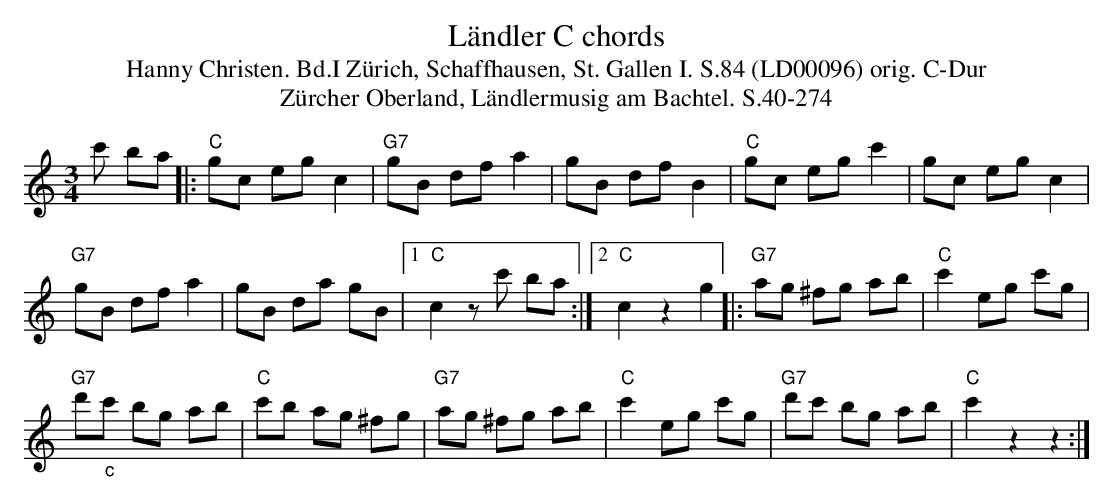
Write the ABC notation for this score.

X:1
T: L\"andler C chords
T:Hanny Christen. Bd.I Zürich, Schaffhausen, St. Gallen I. S.84 (LD00096) orig. C-Dur
T: Z\"urcher Oberland, L\"andlermusig am Bachtel. S.40-274
M:3/4
L:1/8
K:C %%MIDI gchordon
c' ba |: "C"gc egc2 | "G7"gB dfa2 |  gB dfB2 | "C"gc egc'2 | gc egc2 |
"G7"gB dfa2 | gB da gB |1 "C"c2zc' ba :|2 "C"c2z2g2 |: "G7"ag ^fg ab | "C"c'2eg c'g |
"G7"d'"_c"c' bg ab | "C"c'b ag ^fg | "G7"ag ^fg ab | "C"c'2eg c'g | "G7"d'c' bg ab | "C"c'2z2z2 :|
